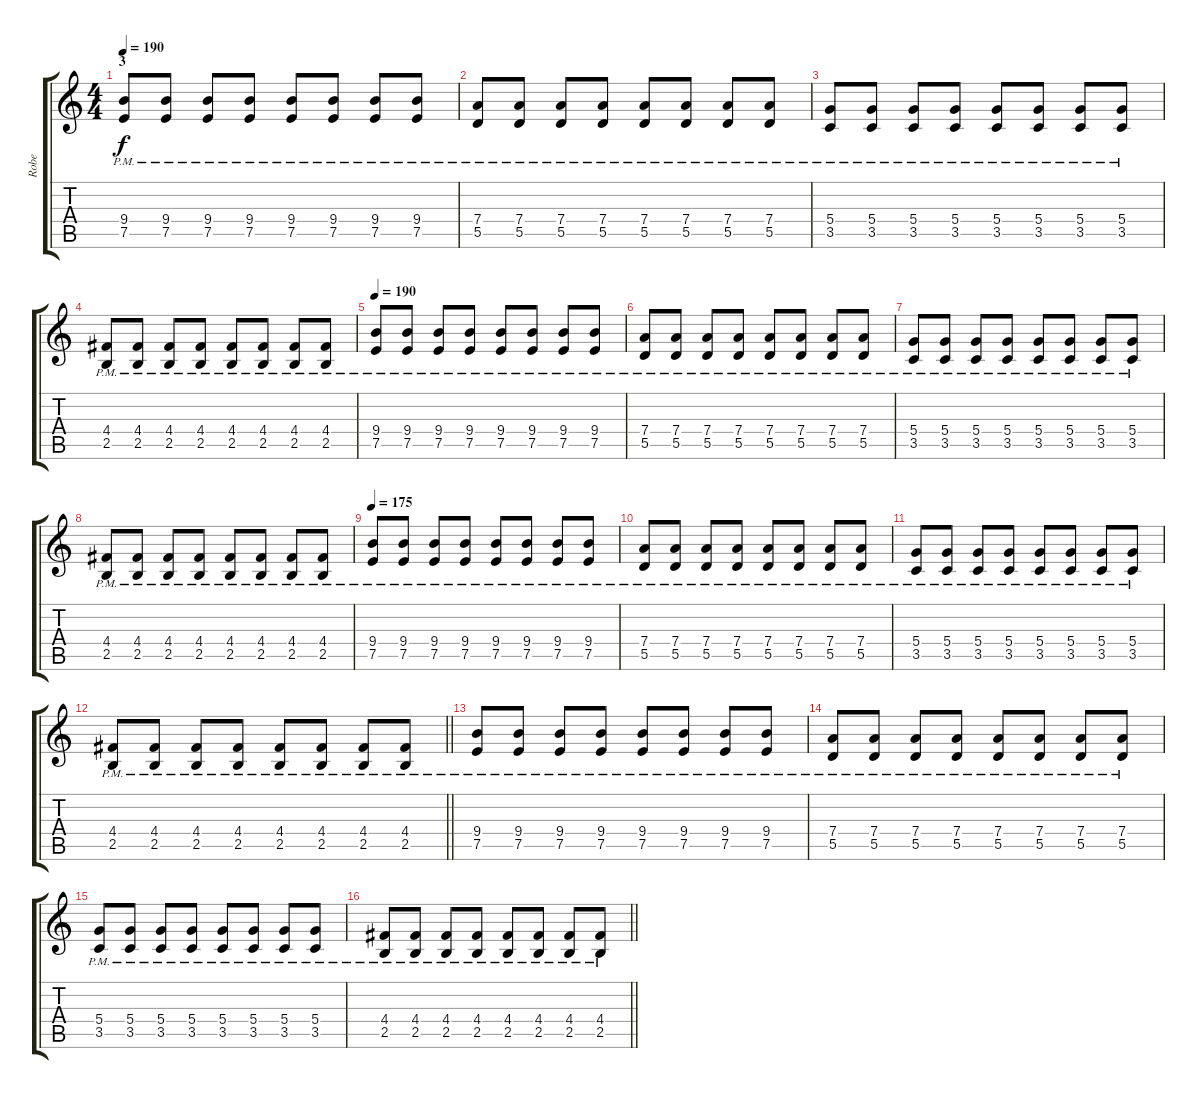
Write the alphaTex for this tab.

\track ("Robe" "Robe") {instrument acousticguitarsteel}
\staff {score tabs}
\tuning (E4 B3 G3 D3 A2 E2) {hide}
\ts (4 4)
\section ("" "3")
\tempo 225
\tempo 190
\clef g2
\ks c
(9.4 7.5{pm}).8{dy f volume 7 instrument overdrivenguitar} (9.4 7.5{pm}).8 (9.4 7.5{pm}).8 (9.4 7.5{pm}).8 (9.4 7.5{pm}).8 (9.4 7.5{pm}).8 (9.4 7.5{pm}).8 (9.4 7.5{pm}).8 |
(7.4 5.5{pm}).8{instrument overdrivenguitar} (7.4 5.5{pm}).8 (7.4 5.5{pm}).8 (7.4 5.5{pm}).8 (7.4 5.5{pm}).8 (7.4 5.5{pm}).8 (7.4 5.5{pm}).8 (7.4 5.5{pm}).8 |
(5.4 3.5{pm}).8{instrument overdrivenguitar} (5.4 3.5{pm}).8 (5.4 3.5{pm}).8 (5.4 3.5{pm}).8 (5.4 3.5{pm}).8 (5.4 3.5{pm}).8 (5.4 3.5{pm}).8 (5.4 3.5{pm}).8 |
(4.4 2.5{pm}).8{instrument overdrivenguitar} (4.4 2.5{pm}).8 (4.4 2.5{pm}).8 (4.4 2.5{pm}).8 (4.4 2.5{pm}).8 (4.4 2.5{pm}).8 (4.4 2.5{pm}).8 (4.4 2.5{pm}).8 |
\tempo 190
(9.4 7.5{pm}).8 (9.4 7.5{pm}).8 (9.4 7.5{pm}).8 (9.4 7.5{pm}).8 (9.4 7.5{pm}).8 (9.4 7.5{pm}).8 (9.4 7.5{pm}).8 (9.4 7.5{pm}).8 |
(7.4 5.5{pm}).8{instrument overdrivenguitar} (7.4 5.5{pm}).8 (7.4 5.5{pm}).8 (7.4 5.5{pm}).8 (7.4 5.5{pm}).8 (7.4 5.5{pm}).8 (7.4 5.5{pm}).8 (7.4 5.5{pm}).8 |
(5.4 3.5{pm}).8{instrument overdrivenguitar} (5.4 3.5{pm}).8 (5.4 3.5{pm}).8 (5.4 3.5{pm}).8 (5.4 3.5{pm}).8 (5.4 3.5{pm}).8 (5.4 3.5{pm}).8 (5.4 3.5{pm}).8 |
(4.4 2.5{pm}).8{instrument overdrivenguitar} (4.4 2.5{pm}).8 (4.4 2.5{pm}).8 (4.4 2.5{pm}).8 (4.4 2.5{pm}).8 (4.4 2.5{pm}).8 (4.4 2.5{pm}).8 (4.4 2.5{pm}).8 |
\tempo 175
(9.4 7.5{pm}).8 (9.4 7.5{pm}).8 (9.4 7.5{pm}).8 (9.4 7.5{pm}).8 (9.4 7.5{pm}).8 (9.4 7.5{pm}).8 (9.4 7.5{pm}).8 (9.4 7.5{pm}).8 |
(7.4 5.5{pm}).8{instrument overdrivenguitar} (7.4 5.5{pm}).8 (7.4 5.5{pm}).8 (7.4 5.5{pm}).8 (7.4 5.5{pm}).8 (7.4 5.5{pm}).8 (7.4 5.5{pm}).8 (7.4 5.5{pm}).8 |
(5.4 3.5{pm}).8{instrument overdrivenguitar} (5.4 3.5{pm}).8 (5.4 3.5{pm}).8 (5.4 3.5{pm}).8 (5.4 3.5{pm}).8 (5.4 3.5{pm}).8 (5.4 3.5{pm}).8 (5.4 3.5{pm}).8 |
\barLineRight lightlight
(4.4 2.5{pm}).8{instrument overdrivenguitar} (4.4 2.5{pm}).8 (4.4 2.5{pm}).8 (4.4 2.5{pm}).8 (4.4 2.5{pm}).8 (4.4 2.5{pm}).8 (4.4 2.5{pm}).8 (4.4 2.5{pm}).8 |
\section ("" "")
(9.4 7.5{pm}).8 (9.4 7.5{pm}).8 (9.4 7.5{pm}).8 (9.4 7.5{pm}).8 (9.4 7.5{pm}).8 (9.4 7.5{pm}).8 (9.4 7.5{pm}).8 (9.4 7.5{pm}).8 |
(7.4 5.5{pm}).8{instrument overdrivenguitar} (7.4 5.5{pm}).8 (7.4 5.5{pm}).8 (7.4 5.5{pm}).8 (7.4 5.5{pm}).8 (7.4 5.5{pm}).8 (7.4 5.5{pm}).8 (7.4 5.5{pm}).8 |
(5.4 3.5{pm}).8{instrument overdrivenguitar} (5.4 3.5{pm}).8 (5.4 3.5{pm}).8 (5.4 3.5{pm}).8 (5.4 3.5{pm}).8 (5.4 3.5{pm}).8 (5.4 3.5{pm}).8 (5.4 3.5{pm}).8 |
\barLineRight lightlight
(4.4 2.5{pm}).8{instrument overdrivenguitar} (4.4 2.5{pm}).8 (4.4 2.5{pm}).8 (4.4 2.5{pm}).8 (4.4 2.5{pm}).8 (4.4 2.5{pm}).8 (4.4 2.5{pm}).8 (4.4 2.5{pm}).8
